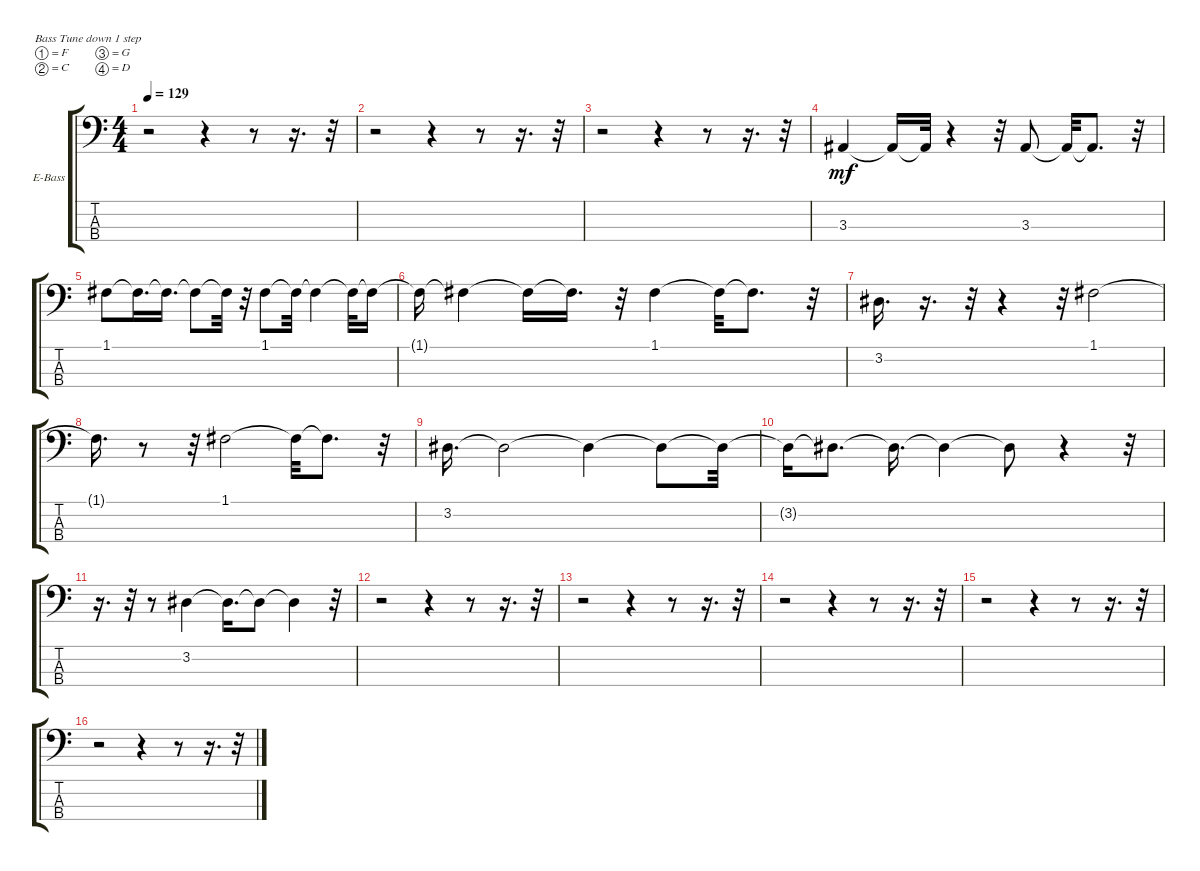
\bracketExtendMode groupsimilarinstruments
\firstSystemTrackNameOrientation horizontal
\otherSystemsTrackNameOrientation horizontal
\track ("Electric Bass" "E-Bass") {instrument electricbassfinger}
\staff {score tabs}
\tuning (F2 C2 G1 D1)
\ts (4 4)
\tempo 129
\clef f4
\scale
0.333333
\ks c
r.2{dy mf} r.4 r.8 r.16{d} r.32 |
\scale
0.333333 r.2 r.4 r.8 r.16{d} r.32 |
\scale
0.333333 r.2 r.4 r.8 r.16{d} r.32 |
\scale
0.333333 3.3.4 3.3{t}.16 3.3{t}.32 r.4 r.32 3.3.8 3.3{t}.32 3.3{t}.8{d} r.32 |
\scale
0.333333 1.1.8 1.1{t}.16{d} 1.1{t}.16{d} 1.1{t}.8 1.1{t}.32 r.32 1.1.8 1.1{t}.32 1.1{t}.4 1.1{t}.32 1.1{t}.16 |
\scale
0.333333 1.1{t}.16 1.1{t}.4 1.1{t}.16 1.1{t}.16{d} r.32 1.1.4 1.1{t}.32 1.1{t}.8{d} r.32 |
\scale
0.333333 3.2.16{d} r.16{d} r.32 r.4 r.32 1.1.2 |
\scale
0.333333 1.1{t}.16{d} r.8 r.32 1.1.2 1.1{t}.32 1.1{t}.8{d} r.32 |
\scale
0.333333 3.2.16{d} 3.2{t}.2 3.2{t}.4 3.2{t}.8 3.2{t}.32 |
\scale
0.333333 3.2{t}.16 3.2{t}.8{d} 3.2{t}.16{d} 3.2{t}.4 3.2{t}.8 r.4 r.32 |
\scale
0.333333 r.16{d} r.32 r.8 3.2.4 3.2{t}.16{d} 3.2{t}.8 3.2{t}.4 r.32 |
\scale
0.333333 r.2 r.4 r.8 r.16{d} r.32 |
\scale
0.333333 r.2 r.4 r.8 r.16{d} r.32 |
\scale
0.333333 r.2 r.4 r.8 r.16{d} r.32 |
\scale
0.333333 r.2 r.4 r.8 r.16{d} r.32 |
\scale
0.333333 r.2 r.4 r.8 r.16{d} r.32
